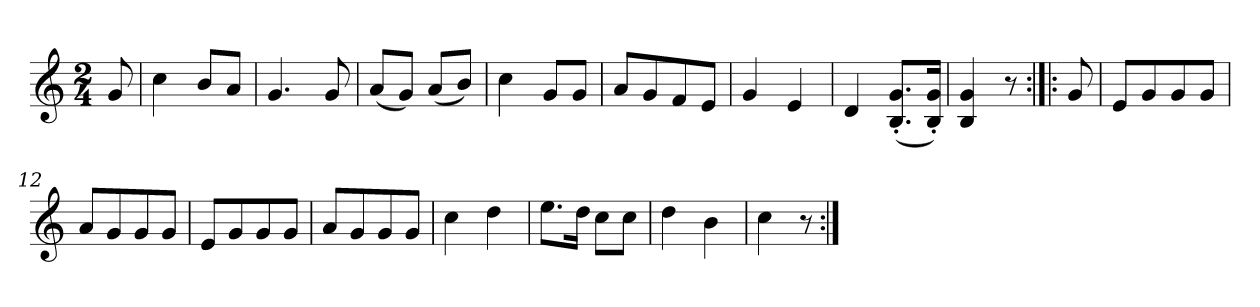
**kern
*part1
*staff1
*clefG2
*k[]
*M2/4
=1
8g/
=2
4cc\
8b/L
8a/J
=3
4.g/
8g/
=4
(<8a/L
8g/J)
(<8a/L
8b/J)
=5
4cc\
8g/L
8g/J
=6
8a/L
8g/
8f/
8e/J
=7
4g/
4e/
=8
4d/
(<8.B/' 8.g/'L
16B/' 16g/'Jk)
=9
4B/ 4g/
8r
=10:|!|:
8g/
=11
8e/L
8g/
8g/
8g/J
=12
8a/L
8g/
8g/
8g/J
=13
8e/L
8g/
8g/
8g/J
!!LO:LB:g=z
=14
8a/L
8g/
8g/
8g/J
=15
4cc\
4dd\
=16
8.ee\L
16dd\Jk
8cc\L
8cc\J
=17
4dd\
4b\
=18
4cc\
8r
=:|!
*-
